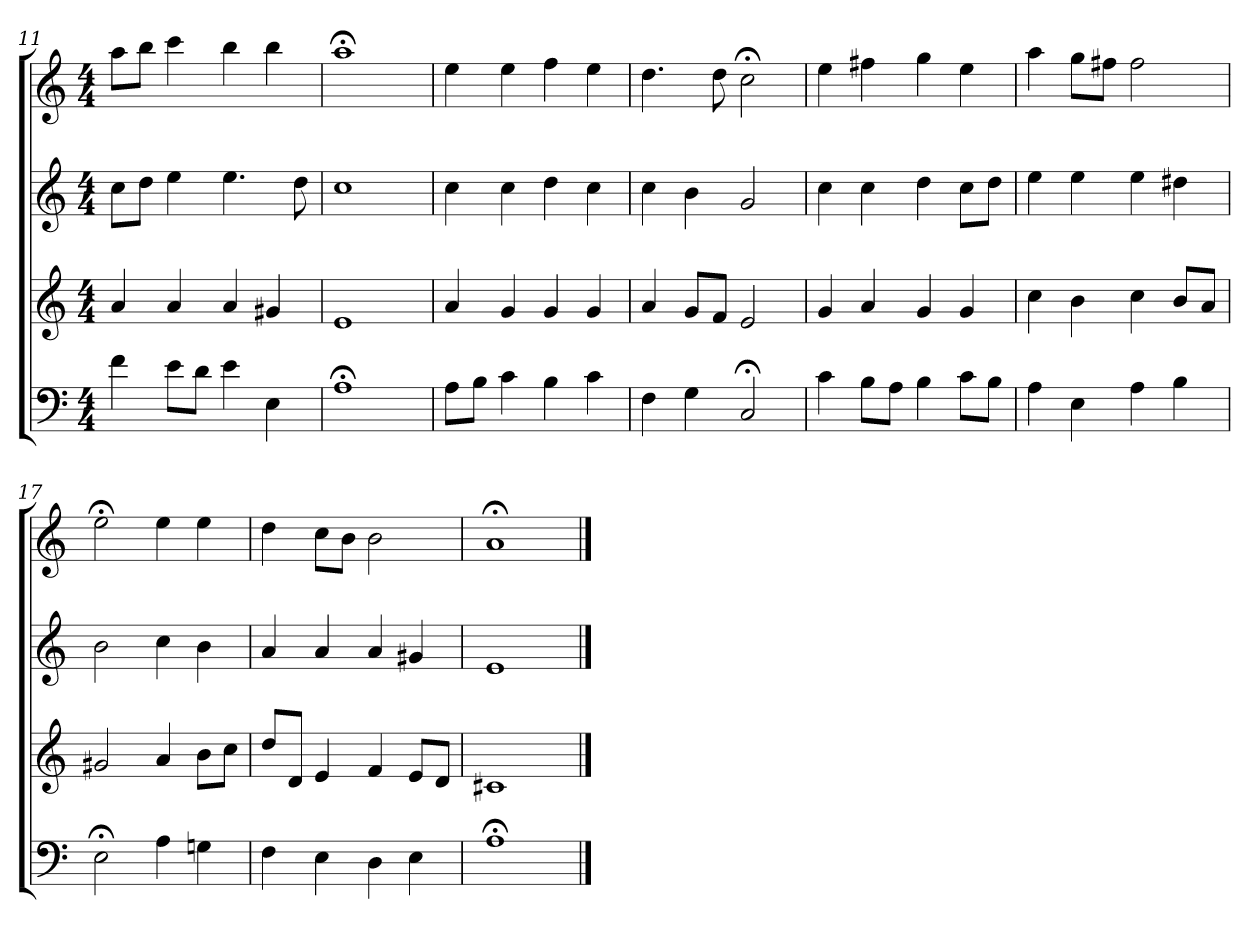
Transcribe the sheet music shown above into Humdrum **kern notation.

**kern	**kern	**kern	**kern
*part4	*part3	*part2	*part1
*staff4	*staff3	*staff2	*staff1
*clefF4	*clefG2	*clefG2	*clefG2
*k[]	*k[]	*k[]	*k[]
*C:	*C:	*C:	*a:
*M4/4	*M4/4	*M4/4	*M4/4
=11	=11	=11	=11
4f	4a	8cc\L	8aa\L
.	.	8dd\J	8bb\J
8e\L	4a	4ee	4ccc
8d\J	.	.	.
4e	4a	4.ee	4bb
4E	4g#X	.	4bb
.	.	8dd	.
=12	=12	=12	=12
1A;<	1e	1cc	1aa;<
=13	=13	=13	=13
8A\L	4a	4cc	4ee
8B\J	.	.	.
4c	4g	4cc	4ee
4B	4g	4dd	4ff
4c	4g	4cc	4ee
=14	=14	=14	=14
4F	4a	4cc	4.dd
4G	8g/L	4b	.
.	8f/J	.	8dd
2C;<	2e	2g	2cc;<
=15	=15	=15	=15
4c	4g	4cc	4ee
8B\L	4a	4cc	4ff#X
8A\J	.	.	.
4B	4g	4dd	4gg
8c\L	4g	8cc\L	4ee
8B\J	.	8dd\J	.
=16	=16	=16	=16
4A	4cc	4ee	4aa
4E	4b	4ee	8gg\L
.	.	.	8ff#X\J
4A	4cc	4ee	2ff#
4B	8b/L	4dd#X	.
.	8a/J	.	.
=17	=17	=17	=17
2E;<	2g#X	2b	2ee;<
4A	4a	4cc	4ee
4Gn	8b\L	4b	4ee
.	8cc\J	.	.
=18	=18	=18	=18
4F	8dd/L	4a	4dd
.	8d/J	.	.
4E	4e	4a	8cc\L
.	.	.	8b\J
4D	4f	4a	2b
4E	8e/L	4g#X	.
.	8d/J	.	.
=19	=19	=19	=19
1A;<	1c#X	1e	1a;<
==	==	==	==
*-	*-	*-	*-
